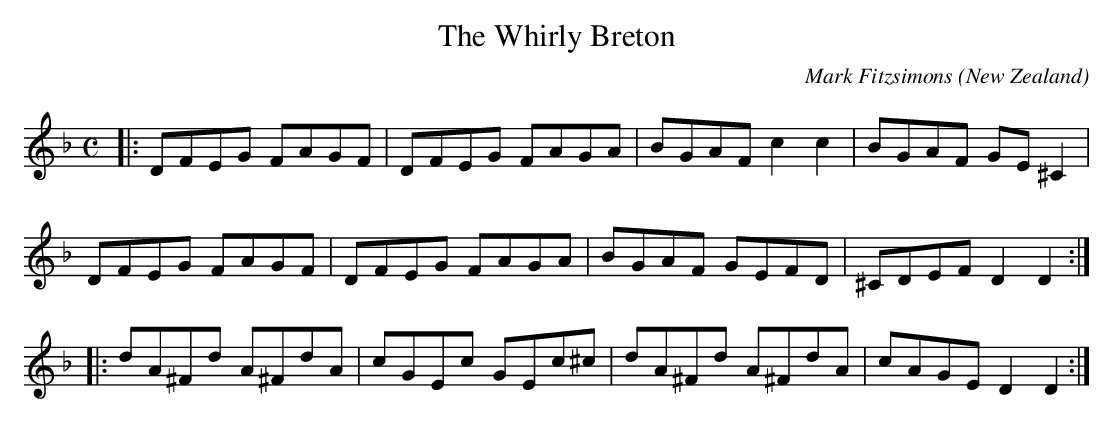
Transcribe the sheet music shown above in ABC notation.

X:1
T:The Whirly Breton
O:New Zealand
M:C
C:Mark Fitzsimons
K:D min
|:DFEG FAGF|DFEG FAGA|BGAF c2c2|BGAF GE ^C2|
DFEG FAGF|DFEG FAGA|BGAF GEFD|^CDEF D2D2:|
|:dA^Fd A^FdA|cGEc GEc^c|dA^Fd A^FdA|cAGE D2D2:|
